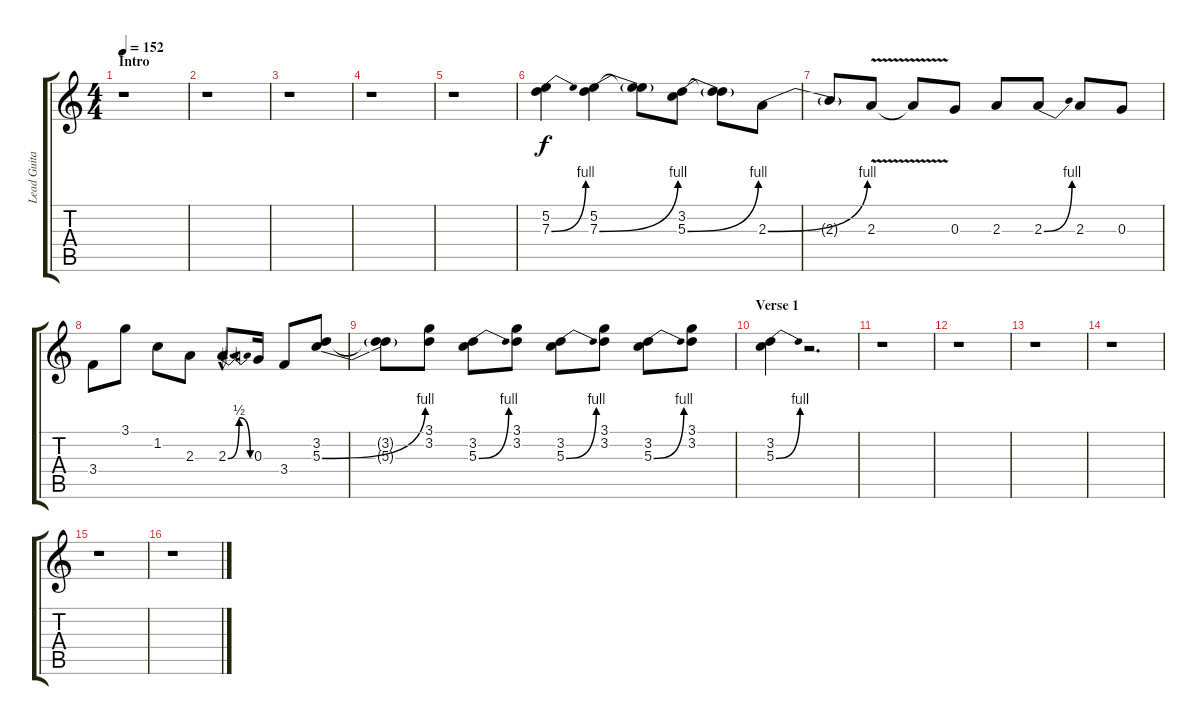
\track ("Lead Guitar" "Lead Guita") {instrument overdrivenguitar}
\staff {score tabs}
\tuning (E4 B3 G3 D3 A2 E2) {hide}
\ts (4 4)
\section ("" "Intro")
\tempo 152
\clef g2
\ks c
r.1{dy f instrument overdrivenguitar} |
r.1 |
r.1 |
r.1 |
r.1 |
(5.2 7.3{be (bend 0 0 60 4)}).4{volume 16} (5.2 7.3{be (bend 0 0 60 4)}).4 (5.2{t} 7.3{t}).8 (3.2 5.3{be (bend 0 0 60 4)}).8 (3.2{t} 5.3{t}).8 2.3{be (bend 0 0 60 4)}.8 |
2.3{t}.8{volume 16} 2.3{v}.8 2.3{t}.8 0.3.8 2.3.8 2.3{be (bend 0 0 60 4)}.8 2.3.8 0.3.8 |
3.4.8{volume 16} 3.1.8 1.2.8 2.3.8 2.3{be (bendrelease 0 0 15 2 45 2 60 0) hac}.8{d} 0.3.16 3.4.8 (3.2 5.3{be (bend 0 0 60 4)}).8 |
(3.2{t} 5.3{t}).8{volume 16} (3.1 3.2).8 (3.2 5.3{be (bend 0 0 60 4)}).8 (3.1 3.2).8 (3.2 5.3{be (bend 0 0 60 4)}).8 (3.1 3.2).8 (3.2 5.3{be (bend 0 0 60 4)}).8 (3.1 3.2).8 |
\section ("" "Verse 1")
(3.2 5.3{be (bend 0 0 60 4)}).4{volume 16} r.2{d} |
r.1{volume 12} |
r.1 |
r.1 |
r.1 |
r.1 |
r.1
